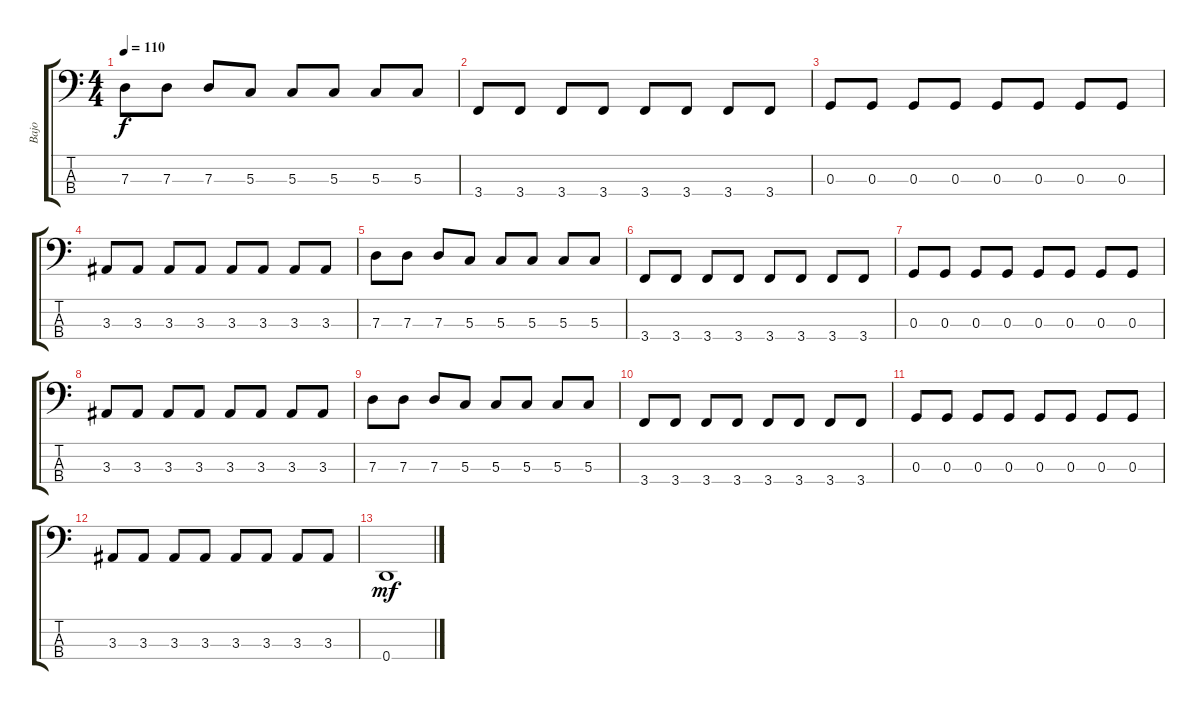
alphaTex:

\track ("Bajo" "Bajo") {instrument electricbassfinger}
\staff {score tabs}
\tuning (F2 C2 G1 D1) {hide}
\ts (4 4)
\tempo 110
\clef f4
\ks c
7.3.8{dy f} 7.3.8 7.3.8 5.3.8 5.3.8 5.3.8 5.3.8 5.3.8 |
3.4.8 3.4.8 3.4.8 3.4.8 3.4.8 3.4.8 3.4.8 3.4.8 |
0.3.8 0.3.8 0.3.8 0.3.8 0.3.8 0.3.8 0.3.8 0.3.8 |
3.3.8 3.3.8 3.3.8 3.3.8 3.3.8 3.3.8 3.3.8 3.3.8 |
7.3.8 7.3.8 7.3.8 5.3.8 5.3.8 5.3.8 5.3.8 5.3.8 |
3.4.8 3.4.8 3.4.8 3.4.8 3.4.8 3.4.8 3.4.8 3.4.8 |
0.3.8 0.3.8 0.3.8 0.3.8 0.3.8 0.3.8 0.3.8 0.3.8 |
3.3.8 3.3.8 3.3.8 3.3.8 3.3.8 3.3.8 3.3.8 3.3.8 |
7.3.8 7.3.8 7.3.8 5.3.8 5.3.8 5.3.8 5.3.8 5.3.8 |
3.4.8 3.4.8 3.4.8 3.4.8 3.4.8 3.4.8 3.4.8 3.4.8 |
0.3.8 0.3.8 0.3.8 0.3.8 0.3.8 0.3.8 0.3.8 0.3.8 |
3.3.8 3.3.8 3.3.8 3.3.8 3.3.8 3.3.8 3.3.8 3.3.8 |
0.4.1{dy mf}
